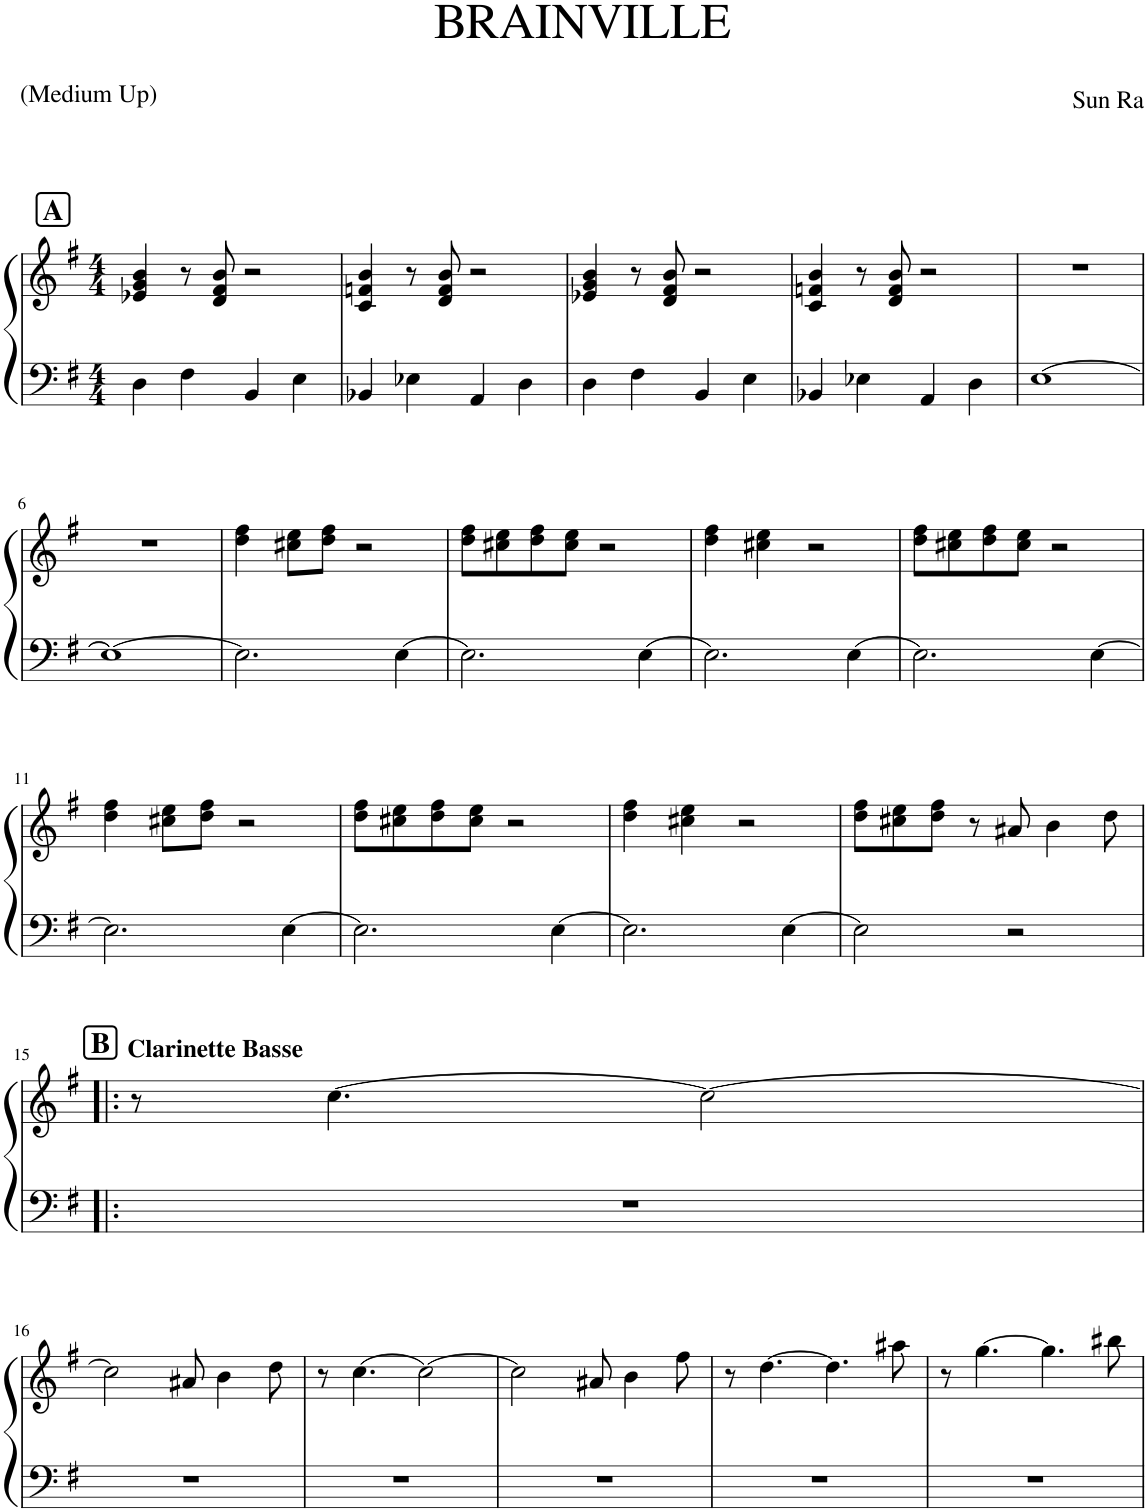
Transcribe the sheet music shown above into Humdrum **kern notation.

**kern	**kern
*part1	*part1
*staff2	*staff1
*I"Piano	*
*I'Pia.	*
*clefF4	*clefG2
*k[f#]	*k[f#]
*M4/4	*M4/4
!!LO:REH:place=s1:a:B:cj:fs=14:t=A
=1	=1
4D\	4e-X/ 4g/ 4b/
4F#\	8r
.	8d/ 8f#/ 8b/
4BB/	2r
4E\	.
=2	=2
4BB-X/	4c/ 4fn/ 4b/
4E-X\	8r
.	8d/ 8f/ 8b/
4AA/	2r
4D\	.
=3	=3
4D\	4e-X/ 4g/ 4b/
4F#\	8r
.	8d/ 8f#/ 8b/
4BB/	2r
4E\	.
=4	=4
4BB-X/	4c/ 4fn/ 4b/
4E-X\	8r
.	8d/ 8f/ 8b/
4AA/	2r
4D\	.
=5	=5
[1E	1r
!!LO:LB:g=z
=6	=6
1E_	1r
=7	=7
2.E\]	4dd\ 4ff#\
.	8cc#X\ 8ee\L
.	8dd\ 8ff#\J
.	2r
[4E\	.
=8	=8
2.E\]	8dd\ 8ff#\L
.	8cc#X\ 8ee\
.	8dd\ 8ff#\
.	8cc#\ 8ee\J
.	2r
[4E\	.
=9	=9
2.E\]	4dd\ 4ff#\
.	4cc#X\ 4ee\
.	2r
[4E\	.
=10	=10
2.E\]	8dd\ 8ff#\L
.	8cc#X\ 8ee\
.	8dd\ 8ff#\
.	8cc#\ 8ee\J
.	2r
[4E\	.
!!LO:LB:g=z
=11	=11
2.E\]	4dd\ 4ff#\
.	8cc#X\ 8ee\L
.	8dd\ 8ff#\J
.	2r
[4E\	.
=12	=12
2.E\]	8dd\ 8ff#\L
.	8cc#X\ 8ee\
.	8dd\ 8ff#\
.	8cc#\ 8ee\J
.	2r
[4E\	.
=13	=13
2.E\]	4dd\ 4ff#\
.	4cc#X\ 4ee\
.	2r
[4E\	.
=14	=14
2E\]	8dd\ 8ff#\L
.	8cc#X\ 8ee\
.	8dd\ 8ff#\J
.	8r
2r	8a#X/
.	4b\
.	8dd\
!!LO:LB:g=z
!!LO:REH:place=s1:a:B:cj:fs=14:t=B:qo=0.5
=15!|:	=15!|:
!	!LO:TX:a:B:t=Clarinette Basse
1r	8r
.	[4.cc\
.	2cc\_
!!LO:LB:g=z
=16	=16
1r	2cc\]
.	8a#X/
.	4b\
.	8dd\
=17	=17
1r	8r
.	[4.cc\
.	2cc\_
=18	=18
1r	2cc\]
.	8a#X/
.	4b\
.	8ff#\
=19	=19
1r	8r
.	[4.dd\
.	4.dd\]
.	8aa#X\
=20	=20
1r	8r
.	[4.gg\
.	4.gg\]
.	8bb#X\
=	=
*-	*-
